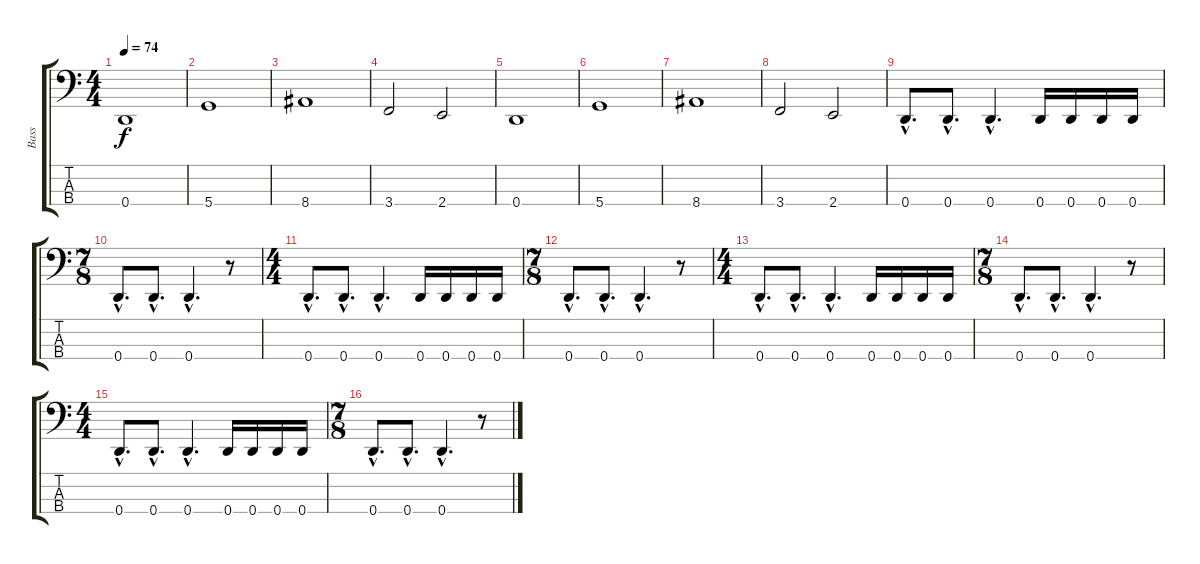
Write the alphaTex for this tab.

\track ("Bass" "Bass") {instrument electricbassfinger}
\staff {score tabs}
\tuning (G2 D2 A1 D1) {hide}
\ts (4 4)
\tempo 74
\clef f4
\ks c
0.4.1{dy f} |
5.4.1 |
8.4.1 |
3.4.2 2.4.2 |
0.4.1 |
5.4.1 |
8.4.1 |
3.4.2 2.4.2 |
0.4{hac}.8{d} 0.4{hac}.8{d} 0.4{hac}.4{d} 0.4.16 0.4.16 0.4.16 0.4.16 |
\ts (7 8)
0.4{hac}.8{d} 0.4{hac}.8{d} 0.4{hac}.4{d} r.8 |
\ts (4 4)
0.4{hac}.8{d} 0.4{hac}.8{d} 0.4{hac}.4{d} 0.4.16 0.4.16 0.4.16 0.4.16 |
\ts (7 8)
0.4{hac}.8{d} 0.4{hac}.8{d} 0.4{hac}.4{d} r.8 |
\ts (4 4)
0.4{hac}.8{d} 0.4{hac}.8{d} 0.4{hac}.4{d} 0.4.16 0.4.16 0.4.16 0.4.16 |
\ts (7 8)
0.4{hac}.8{d} 0.4{hac}.8{d} 0.4{hac}.4{d} r.8 |
\ts (4 4)
0.4{hac}.8{d} 0.4{hac}.8{d} 0.4{hac}.4{d} 0.4.16 0.4.16 0.4.16 0.4.16 |
\ts (7 8)
0.4{hac}.8{d} 0.4{hac}.8{d} 0.4{hac}.4{d} r.8
